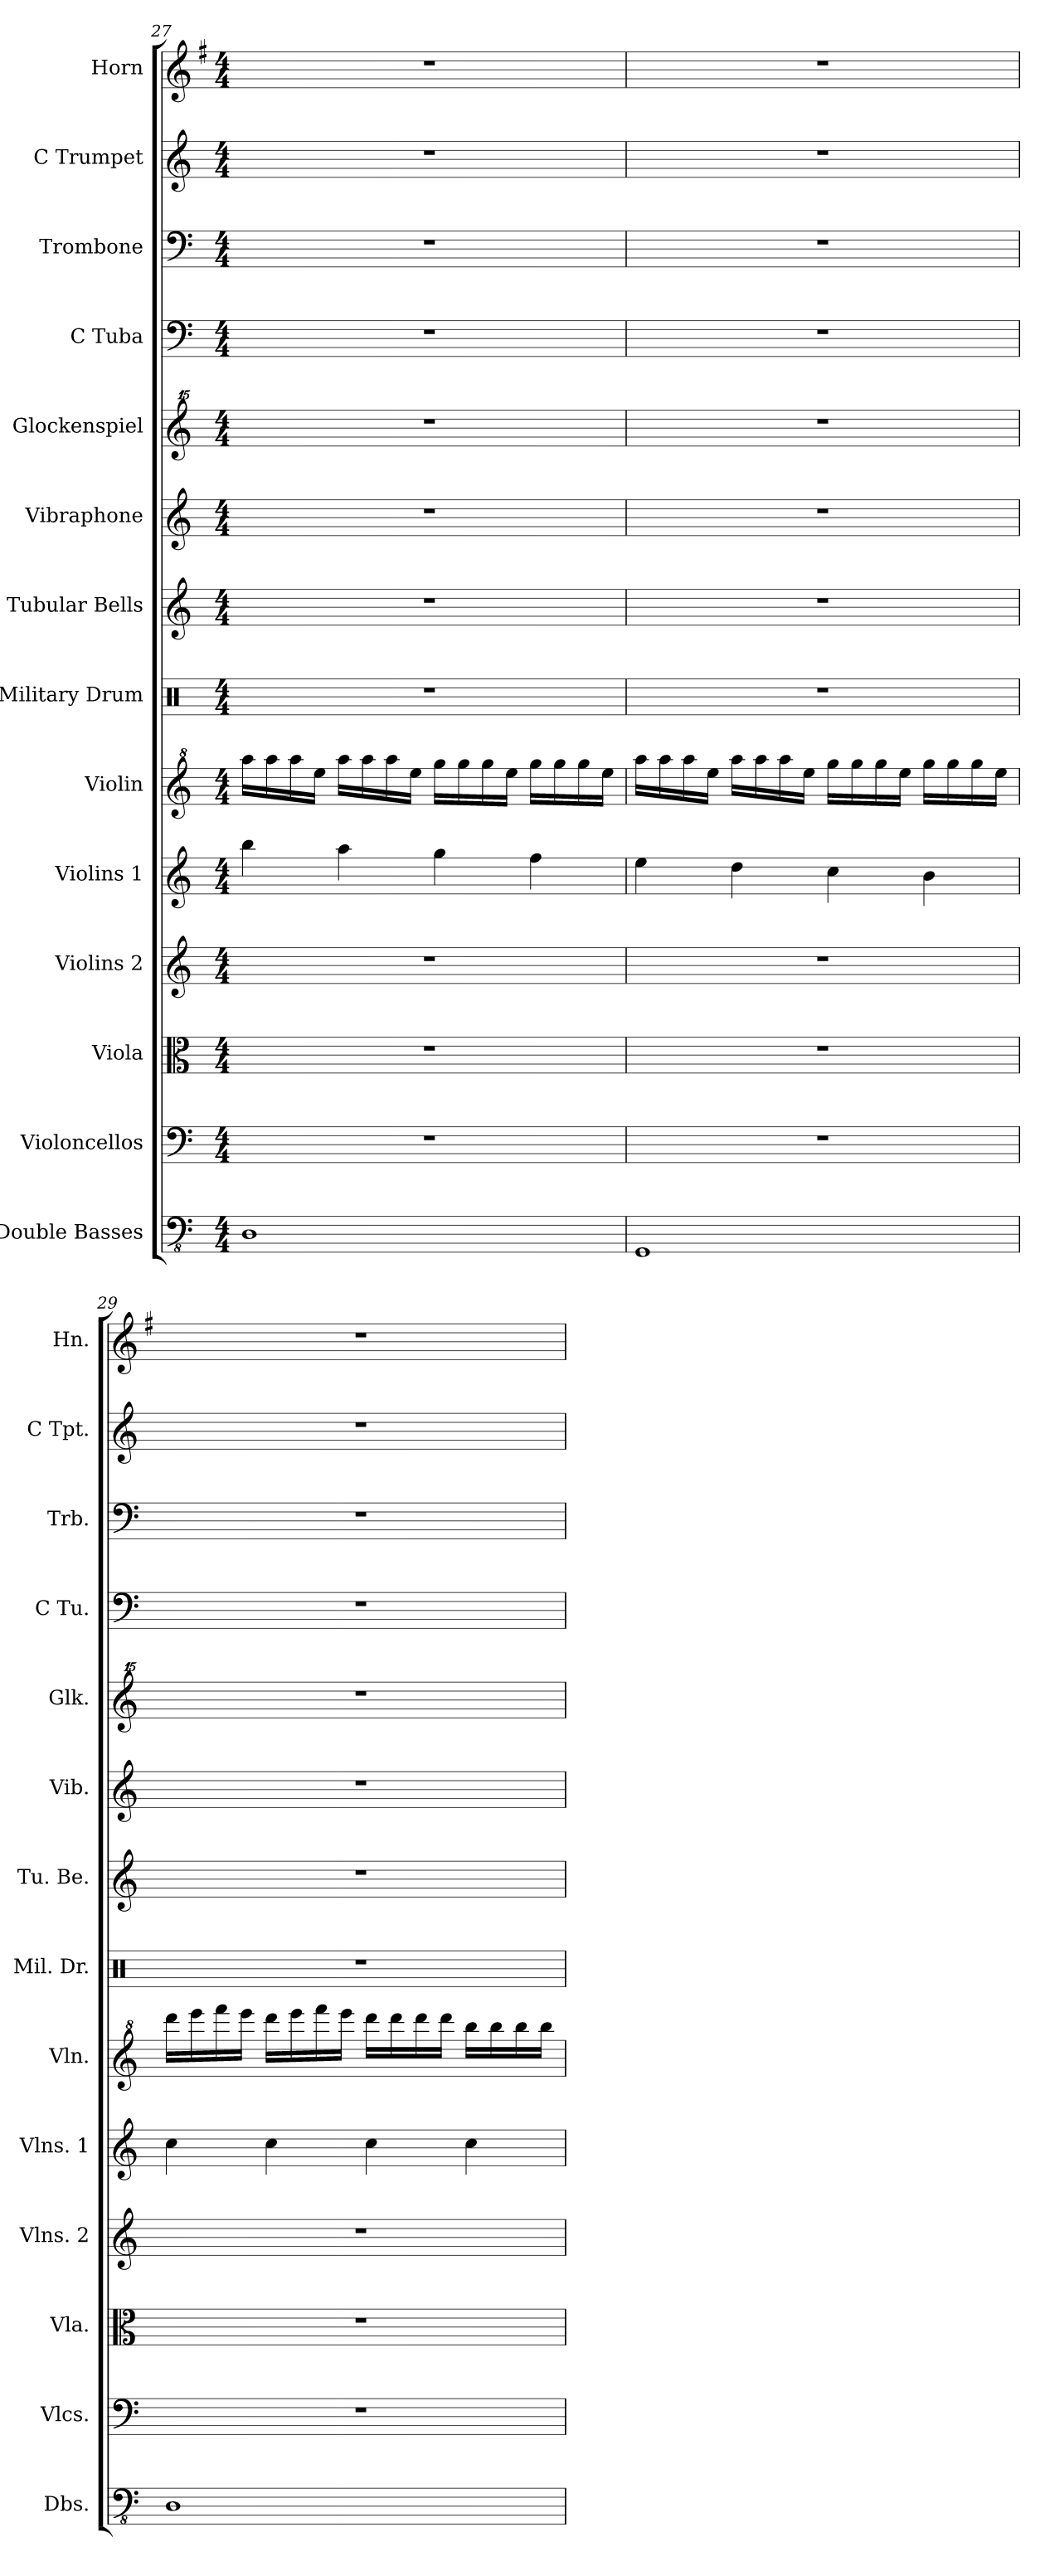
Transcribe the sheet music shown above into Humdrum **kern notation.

**kern	**kern	**kern	**kern	**kern	**kern	**kern	**kern	**kern	**kern	**kern	**kern	**kern	**kern
*part14	*part13	*part12	*part11	*part10	*part9	*part8	*part7	*part6	*part5	*part4	*part3	*part2	*part1
*staff14	*staff13	*staff12	*staff11	*staff10	*staff9	*staff8	*staff7	*staff6	*staff5	*staff4	*staff3	*staff2	*staff1
*I"Double Basses	*I"Violoncellos	*I"Viola	*I"Violins 2	*I"Violins 1	*I"Violin	*I"Military Drum	*I"Tubular Bells	*I"Vibraphone	*I"Glockenspiel	*I"C Tuba	*I"Trombone	*I"C Trumpet	*I"Horn
*I'Dbs.	*I'Vlcs.	*I'Vla.	*I'Vlns. 2	*I'Vlns. 1	*I'Vln.	*I'Mil. Dr.	*I'Tu. Be.	*I'Vib.	*I'Glk.	*I'C Tu.	*I'Trb.	*I'C Tpt.	*I'Hn.
*clefFv4	*clefF4	*clefC3	*clefG2	*clefG2	*clefG^2	*clefX	*clefG2	*clefG2	*clefG^^2	*clefF4	*clefF4	*clefG2	*clefG2
*	*	*	*	*	*	*	*	*	*	*	*	*	*ITrd4c7
*k[]	*k[]	*k[]	*k[]	*k[]	*k[]	*k[]	*k[]	*k[]	*k[]	*k[]	*k[]	*k[]	*k[]
*C:	*C:	*C:	*C:	*C:	*C:	*C:	*C:	*C:	*C:	*C:	*C:	*C:	*C:
*M4/4	*M4/4	*M4/4	*M4/4	*M4/4	*M4/4	*M4/4	*M4/4	*M4/4	*M4/4	*M4/4	*M4/4	*M4/4	*M4/4
=27	=27	=27	=27	=27	=27	=27	=27	=27	=27	=27	=27	=27	=27
1DD	1r	1r	1r	4bb\	16aaa\LL	1r	1r	1r	1r	1r	1r	1r	1r
.	.	.	.	.	16aaa\	.	.	.	.	.	.	.	.
.	.	.	.	.	16aaa\	.	.	.	.	.	.	.	.
.	.	.	.	.	16eee\JJ	.	.	.	.	.	.	.	.
.	.	.	.	4aa\	16aaa\LL	.	.	.	.	.	.	.	.
.	.	.	.	.	16aaa\	.	.	.	.	.	.	.	.
.	.	.	.	.	16aaa\	.	.	.	.	.	.	.	.
.	.	.	.	.	16eee\JJ	.	.	.	.	.	.	.	.
.	.	.	.	4gg\	16ggg\LL	.	.	.	.	.	.	.	.
.	.	.	.	.	16ggg\	.	.	.	.	.	.	.	.
.	.	.	.	.	16ggg\	.	.	.	.	.	.	.	.
.	.	.	.	.	16eee\JJ	.	.	.	.	.	.	.	.
.	.	.	.	4ff\	16ggg\LL	.	.	.	.	.	.	.	.
.	.	.	.	.	16ggg\	.	.	.	.	.	.	.	.
.	.	.	.	.	16ggg\	.	.	.	.	.	.	.	.
.	.	.	.	.	16eee\JJ	.	.	.	.	.	.	.	.
!!LO:PB:g=z
=28	=28	=28	=28	=28	=28	=28	=28	=28	=28	=28	=28	=28	=28
1GGG	1r	1r	1r	4ee\	16aaa\LL	1r	1r	1r	1r	1r	1r	1r	1r
.	.	.	.	.	16aaa\	.	.	.	.	.	.	.	.
.	.	.	.	.	16aaa\	.	.	.	.	.	.	.	.
.	.	.	.	.	16eee\JJ	.	.	.	.	.	.	.	.
.	.	.	.	4dd\	16aaa\LL	.	.	.	.	.	.	.	.
.	.	.	.	.	16aaa\	.	.	.	.	.	.	.	.
.	.	.	.	.	16aaa\	.	.	.	.	.	.	.	.
.	.	.	.	.	16eee\JJ	.	.	.	.	.	.	.	.
.	.	.	.	4cc\	16ggg\LL	.	.	.	.	.	.	.	.
.	.	.	.	.	16ggg\	.	.	.	.	.	.	.	.
.	.	.	.	.	16ggg\	.	.	.	.	.	.	.	.
.	.	.	.	.	16eee\JJ	.	.	.	.	.	.	.	.
.	.	.	.	4b\	16ggg\LL	.	.	.	.	.	.	.	.
.	.	.	.	.	16ggg\	.	.	.	.	.	.	.	.
.	.	.	.	.	16ggg\	.	.	.	.	.	.	.	.
.	.	.	.	.	16eee\JJ	.	.	.	.	.	.	.	.
=29	=29	=29	=29	=29	=29	=29	=29	=29	=29	=29	=29	=29	=29
1DD	1r	1r	1r	4cc\	16dddd\LL	1r	1r	1r	1r	1r	1r	1r	1r
.	.	.	.	.	16eeee\	.	.	.	.	.	.	.	.
.	.	.	.	.	16ffff\	.	.	.	.	.	.	.	.
.	.	.	.	.	16eeee\JJ	.	.	.	.	.	.	.	.
.	.	.	.	4cc\	16dddd\LL	.	.	.	.	.	.	.	.
.	.	.	.	.	16eeee\	.	.	.	.	.	.	.	.
.	.	.	.	.	16ffff\	.	.	.	.	.	.	.	.
.	.	.	.	.	16eeee\JJ	.	.	.	.	.	.	.	.
.	.	.	.	4cc\	16dddd\LL	.	.	.	.	.	.	.	.
.	.	.	.	.	16dddd\	.	.	.	.	.	.	.	.
.	.	.	.	.	16dddd\	.	.	.	.	.	.	.	.
.	.	.	.	.	16dddd\JJ	.	.	.	.	.	.	.	.
.	.	.	.	4cc\	16bbb\LL	.	.	.	.	.	.	.	.
.	.	.	.	.	16bbb\	.	.	.	.	.	.	.	.
.	.	.	.	.	16bbb\	.	.	.	.	.	.	.	.
.	.	.	.	.	16bbb\JJ	.	.	.	.	.	.	.	.
=	=	=	=	=	=	=	=	=	=	=	=	=	=
*-	*-	*-	*-	*-	*-	*-	*-	*-	*-	*-	*-	*-	*-
